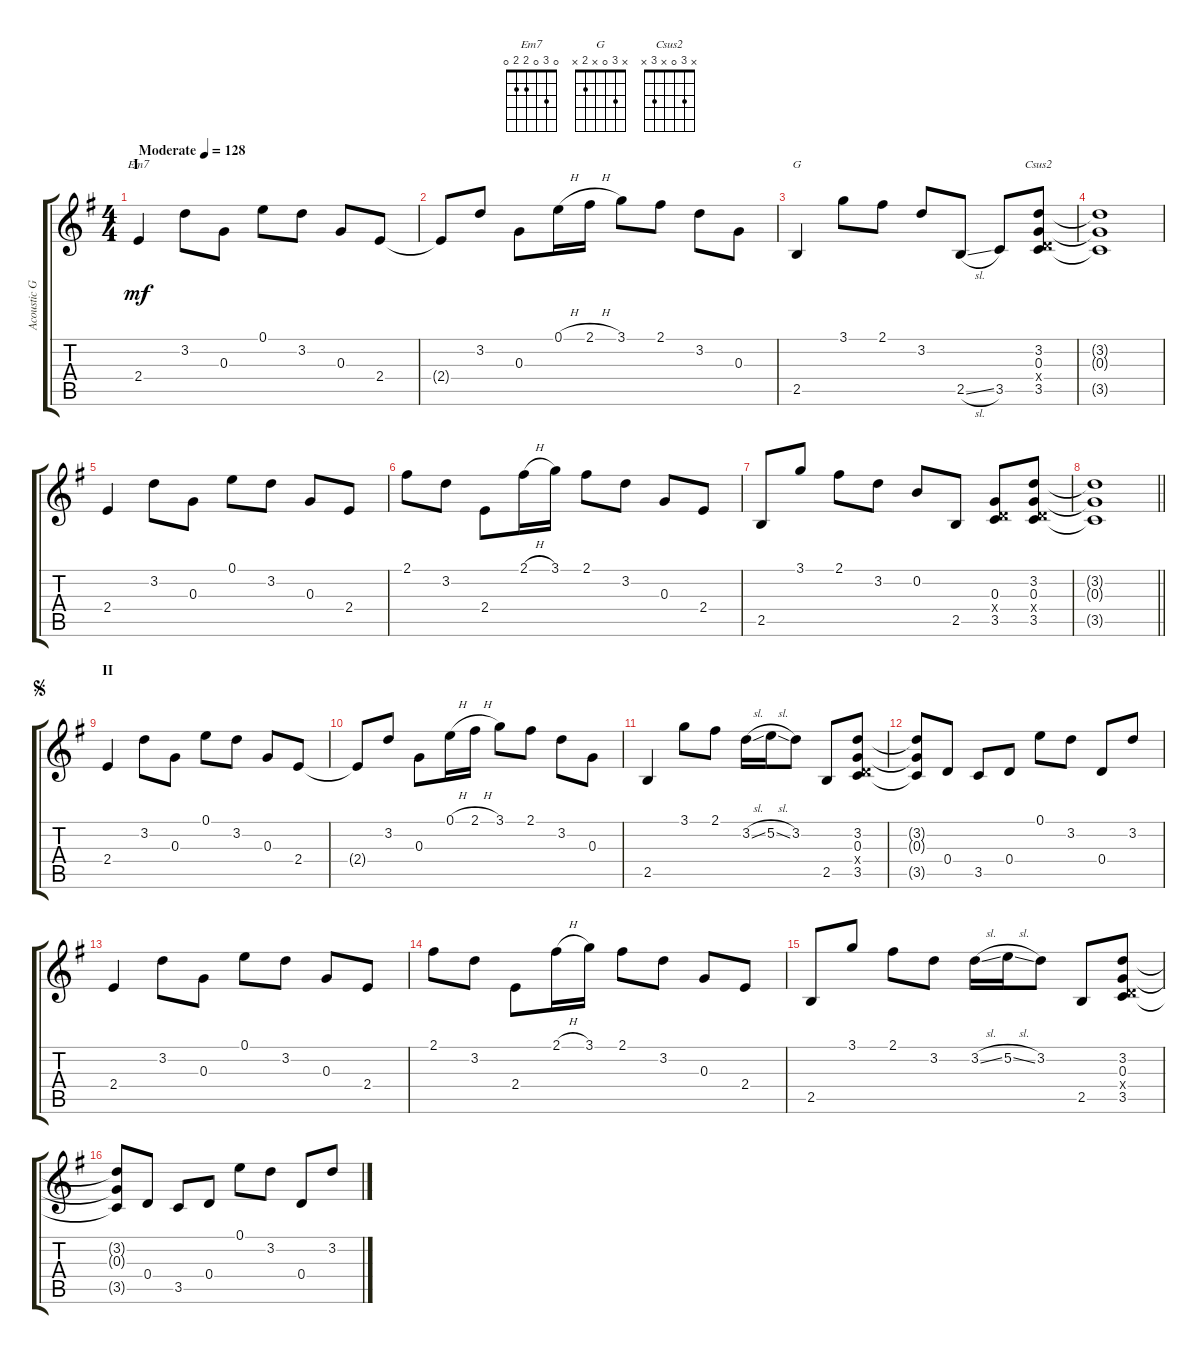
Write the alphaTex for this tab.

\track ("Acoustic Guitar 1" "Acoustic G") {instrument acousticguitarsteel}
\staff {score tabs}
\tuning (E4 B3 G3 D3 A2 E2) {hide}
\chord ("Em7" 0 3 0 2 2 0)
\chord ("G" x 3 0 x 2 x)
\chord ("Csus2" x 3 0 x 3 x)
\ts (4 4)
\section ("" "I")
\tempo (128 "Moderate")
\clef g2
\ks eminor
2.4.4{ch "Em7" dy mf instrument acousticguitarsteel} 3.2.8 0.3.8 0.1.8 3.2.8 0.3.8 2.4.8 |
2.4{t}.8 3.2.8 0.3.8 0.1{h}.16 2.1{h}.16 3.1.8 2.1.8 3.2.8 0.3.8 |
2.5.4{ch "G"} 3.1.8 2.1.8 3.2.8 2.5{sl}.8 3.5.8 (3.2 0.3 0.4{x} 3.5).8{ch "Csus2"} |
(3.2{t} 0.3{t} 3.5{t}).1 |
2.4.4 3.2.8 0.3.8 0.1.8 3.2.8 0.3.8 2.4.8 |
2.1.8 3.2.8 2.4.8 2.1{h}.16 3.1.16 2.1.8 3.2.8 0.3.8 2.4.8 |
2.5.8 3.1.8 2.1.8 3.2.8 0.2.8 2.5.8 (0.3 0.4{x} 3.5).8 (3.2 0.3 0.4{x} 3.5).8 |
\barLineRight lightlight
(3.2{t} 0.3{t} 3.5{t}).1 |
\section ("" "II")
\jump segno
2.4.4 3.2.8 0.3.8 0.1.8 3.2.8 0.3.8 2.4.8 |
2.4{t}.8 3.2.8 0.3.8 0.1{h}.16 2.1{h}.16 3.1.8 2.1.8 3.2.8 0.3.8 |
2.5.4 3.1.8 2.1.8 3.2{sl}.16 5.2{sl}.16 3.2.8 2.5.8 (3.2 0.3 0.4{x} 3.5).8 |
(3.2{t} 0.3{t} 3.5{t}).8 0.4.8 3.5.8 0.4.8 0.1.8 3.2.8 0.4.8 3.2.8 |
2.4.4 3.2.8 0.3.8 0.1.8 3.2.8 0.3.8 2.4.8 |
2.1.8 3.2.8 2.4.8 2.1{h}.16 3.1.16 2.1.8 3.2.8 0.3.8 2.4.8 |
2.5.8 3.1.8 2.1.8 3.2.8 3.2{sl}.16 5.2{sl}.16 3.2.8 2.5.8 (3.2 0.3 0.4{x} 3.5).8 |
(3.2{t} 0.3{t} 3.5{t}).8 0.4.8 3.5.8 0.4.8 0.1.8 3.2.8 0.4.8 3.2.8
